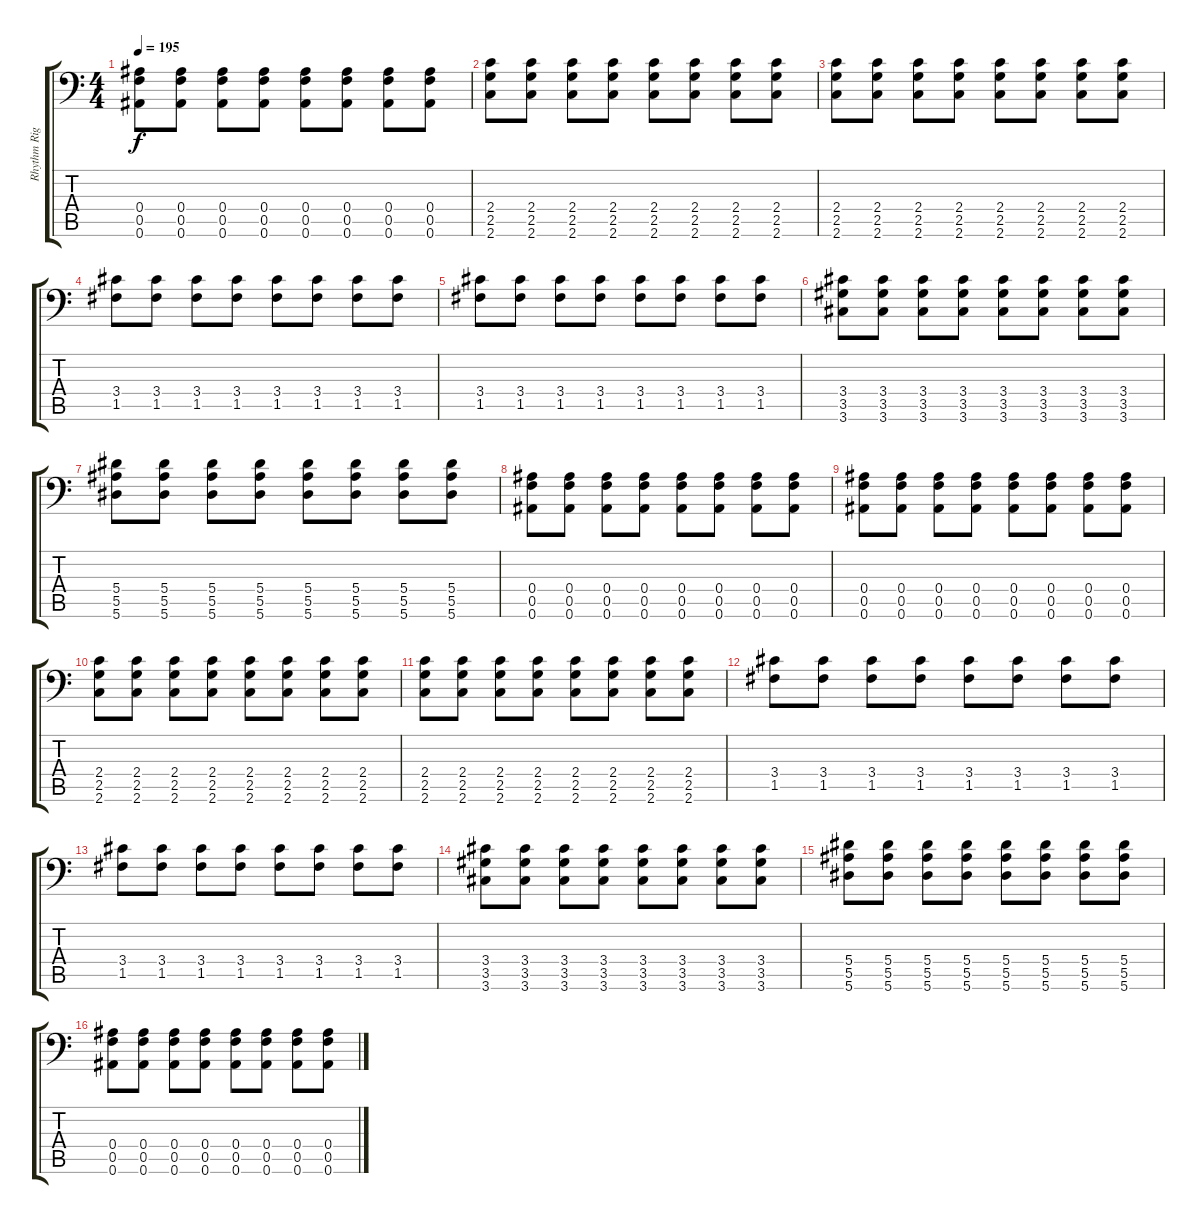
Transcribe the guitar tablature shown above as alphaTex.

\track ("Rhythm Right" "Rhythm Rig") {instrument distortionguitar}
\staff {score tabs}
\tuning (C4 G3 Eb3 Bb2 F2 Bb1) {hide}
\ts (4 4)
\tempo 195
\clef f4
\ks c
(0.4 0.5 0.6).8{dy f} (0.4 0.5 0.6).8 (0.4 0.5 0.6).8 (0.4 0.5 0.6).8 (0.4 0.5 0.6).8 (0.4 0.5 0.6).8 (0.4 0.5 0.6).8 (0.4 0.5 0.6).8 |
(2.4 2.5 2.6).8 (2.4 2.5 2.6).8 (2.4 2.5 2.6).8 (2.4 2.5 2.6).8 (2.4 2.5 2.6).8 (2.4 2.5 2.6).8 (2.4 2.5 2.6).8 (2.4 2.5 2.6).8 |
(2.4 2.5 2.6).8 (2.4 2.5 2.6).8 (2.4 2.5 2.6).8 (2.4 2.5 2.6).8 (2.4 2.5 2.6).8 (2.4 2.5 2.6).8 (2.4 2.5 2.6).8 (2.4 2.5 2.6).8 |
(3.4 1.5).8 (3.4 1.5).8 (3.4 1.5).8 (3.4 1.5).8 (3.4 1.5).8 (3.4 1.5).8 (3.4 1.5).8 (3.4 1.5).8 |
(3.4 1.5).8 (3.4 1.5).8 (3.4 1.5).8 (3.4 1.5).8 (3.4 1.5).8 (3.4 1.5).8 (3.4 1.5).8 (3.4 1.5).8 |
(3.4 3.5 3.6).8 (3.4 3.5 3.6).8 (3.4 3.5 3.6).8 (3.4 3.5 3.6).8 (3.4 3.5 3.6).8 (3.4 3.5 3.6).8 (3.4 3.5 3.6).8 (3.4 3.5 3.6).8 |
(5.4 5.5 5.6).8 (5.4 5.5 5.6).8 (5.4 5.5 5.6).8 (5.4 5.5 5.6).8 (5.4 5.5 5.6).8 (5.4 5.5 5.6).8 (5.4 5.5 5.6).8 (5.4 5.5 5.6).8 |
(0.4 0.5 0.6).8 (0.4 0.5 0.6).8 (0.4 0.5 0.6).8 (0.4 0.5 0.6).8 (0.4 0.5 0.6).8 (0.4 0.5 0.6).8 (0.4 0.5 0.6).8 (0.4 0.5 0.6).8 |
(0.4 0.5 0.6).8 (0.4 0.5 0.6).8 (0.4 0.5 0.6).8 (0.4 0.5 0.6).8 (0.4 0.5 0.6).8 (0.4 0.5 0.6).8 (0.4 0.5 0.6).8 (0.4 0.5 0.6).8 |
(2.4 2.5 2.6).8 (2.4 2.5 2.6).8 (2.4 2.5 2.6).8 (2.4 2.5 2.6).8 (2.4 2.5 2.6).8 (2.4 2.5 2.6).8 (2.4 2.5 2.6).8 (2.4 2.5 2.6).8 |
(2.4 2.5 2.6).8 (2.4 2.5 2.6).8 (2.4 2.5 2.6).8 (2.4 2.5 2.6).8 (2.4 2.5 2.6).8 (2.4 2.5 2.6).8 (2.4 2.5 2.6).8 (2.4 2.5 2.6).8 |
(3.4 1.5).8 (3.4 1.5).8 (3.4 1.5).8 (3.4 1.5).8 (3.4 1.5).8 (3.4 1.5).8 (3.4 1.5).8 (3.4 1.5).8 |
(3.4 1.5).8 (3.4 1.5).8 (3.4 1.5).8 (3.4 1.5).8 (3.4 1.5).8 (3.4 1.5).8 (3.4 1.5).8 (3.4 1.5).8 |
(3.4 3.5 3.6).8 (3.4 3.5 3.6).8 (3.4 3.5 3.6).8 (3.4 3.5 3.6).8 (3.4 3.5 3.6).8 (3.4 3.5 3.6).8 (3.4 3.5 3.6).8 (3.4 3.5 3.6).8 |
(5.4 5.5 5.6).8 (5.4 5.5 5.6).8 (5.4 5.5 5.6).8 (5.4 5.5 5.6).8 (5.4 5.5 5.6).8 (5.4 5.5 5.6).8 (5.4 5.5 5.6).8 (5.4 5.5 5.6).8 |
(0.4 0.5 0.6).8 (0.4 0.5 0.6).8 (0.4 0.5 0.6).8 (0.4 0.5 0.6).8 (0.4 0.5 0.6).8 (0.4 0.5 0.6).8 (0.4 0.5 0.6).8 (0.4 0.5 0.6).8
